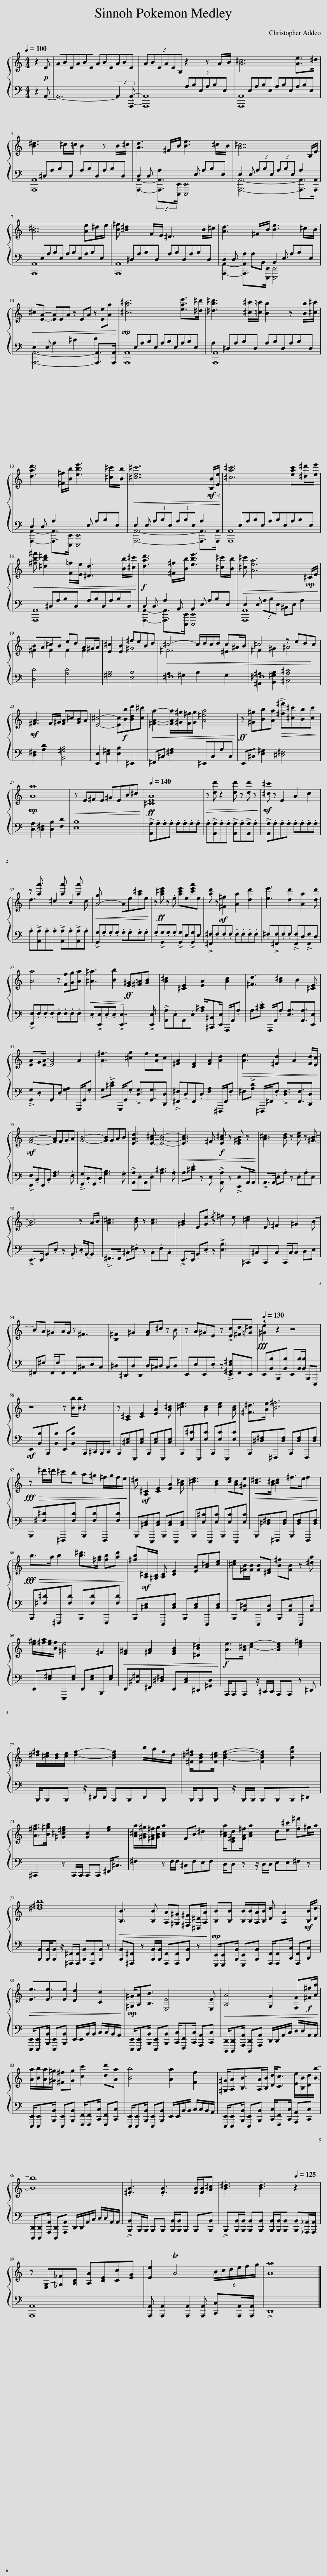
X:1
%%score { ( 1 4 ) | ( 2 3 ) }
L:1/8
Q:1/4=100
M:4/4
I:linebreak $
K:C
V:1 treble
V:4 treble
V:2 bass
V:3 bass
V:1
 (3:2:2z2[Q:1/4=80]!p! E |[Q:1/4=90]!ped! (3:2:12ABEABE[Q:1/4=100] ABEABE!ped-up! |!ped! (3:2:6ABEAEB, z2 z A/B/!ped-up! |!ped! [A^c]6 [Ae]>^d!ped-up! |$!ped! [B^d]3 ^c/=c/ B2 z B/^c/!ped-up! | %5
!ped! [Ad]3 ^F/B/ [Be]3 ^c/B/!ped-up! |!ped! [A^c]7 B,/E/!ped-up! |$!ped! [A^c]6 [Ae]^d/e/!ped-up! |!ped! [B-^f] [B^d]2 F/E/ ^D3 B/^c/!ped-up! |!ped! [Ad]3 ^F/B/ [Be]3 ^c/B/!ped-up! |$ %10
!ped!!<(! ^c[EA]- (3[EA]EA (3:2:6z EA z [Ee][Aa]!ped-up!!<)! |!mp!!ped! [^ca^c']6 [eae']>[^d^d']!ped-up! |!ped! [^db^d']3 [^c^c']/[=c=c']/ [Bb]2 z [Bb]/[^c^c']/!ped-up! |$!ped! [dad']3 [^F^f]/[Bb]/ [ebe']3 [^c^c']/[Bb]/!ped-up! |!ped!!<(! [^ce^c']7!mf!!<(! [B,B]/[Ee]/!ped-up!!<)!!<)! | %15
!ped! [^ca^c']6 [eac'][^d^d']/[ee']/!ped-up! |$!ped!!<(! [^fb-^f'] [^db^d']2 [F=f]/[Ee]/ [^Dd]3 [Bb]/[^c^c']/!ped-up!!<)! |!f!!ped! [dad']3 [^F^f]/[Bb]/ [ebe']3 [^c^c']/[Bb]/!ped-up! |[Q:1/4=90]!ped!!>(! [^c^c'] [Aea]6[Q:1/4=120]!mp! ^C/E/!ped-up!!>)![Q:1/4=85][Q:1/4=80][Q:1/4=40] |$[Q:1/4=100]!mp!!ped! ^F2 F2 F2 F2!ped-up! | %20
[Q:1/4=93]!ped! [E^c]2 [EB]2[Q:1/4=100] ^G4!ped-up! |!ped!!<(! ^F6[Q:1/4=90] ^E2[Q:1/4=100]!ped-up!!<)! |!ped!!<(! ^F2 ^G2 ^A4!ped-up!!<)! |$!mf!!ped! [^FA]3 F/^G/ [FA]^c[GB]A!ped-up! |!ped! [E^c]4- [Ec][Q:1/4=90]!f![Bb][Bdd'][c^c']!ped-up! | %25
[Q:1/4=95]!ped!!<(! [^FAa]2- [FAa]/[Q:1/4=100][^G^g]/[F^f]/[Gg]/[Q:1/4=90] [A^ea]4!ped-up!!<)! |[Q:1/4=87]!ff!!ped! z [^G^g][Q:1/4=85][Bb][Aa][Q:1/4=83]!>(! !>![^f^f'][^c^c'][Q:1/4=81][Bb][Q:1/4=70][cc']!ped-up!!>)! |$[Q:1/4=90]!mp!!ped! [Aa]8!ped-up! |[Q:1/4=80]!ped!!<(! z E^FE[Q:1/4=90] ^GE[Q:1/4=100]B^c!ped-up!!<)! |[Q:1/4=140]!ff! [^CEA]8 | %30
!>(! z [dd'] z2 [dd'] z [dd'] z!>)! |!mf! [^c^c'] z E2 A2 c2 |$ d3 ^c2 B2 c |!<(! A4- A!ff!e[a^c']e!<)! | z!ff! [a^c'e'] z .e [ac'e']e[c'e'a']e | %35
 [ad'] z!mf! [^F^f]2 [Aa]2 [dd']2 | [ee']3 [dd']2 [Aa]2 [dd'] |$ [Aa]4 z [Ff][Gg][Aa] |!<(! [^A^a]3 [Bb]2!ff! [E^G][^F=A][GB]!<)! |!ff! [A^c]2 [^CE]2 [EA]2 [Ac]2 | %40
 [^Fd]3 [A^c]2 B2 [^CE] |$ [EA]G/[EA]/- [EA]4 A2 | [A^f]3 [^cg]2 f[Ae]c | [^FA]2 [DF]2 [FA]2 [Ad]2 |!>(! [Ae]3 [^Fd]2 A2 [Fd]/[Ec]/!>)! |$ %45
!mf!!ped! [FA]4- [FA]FGA!ped-up! |!ped! [GB]4- [GB]GAB!ped-up! |!ped! [EAd]3 [EA^c]- [EAc]4-!ped-up! |!ped!!<(! [EAc]3 ^F!f! [EA^c] z [E^GB] z!ped-up!!<)! |!ff!!ped! [A^c]3 [Bd] z [ce] z [^GB]-!ped-up! |$ %50
!ped! [GB]6 z A/B/!ped-up! |!ped! [A^c]3 [Bd] z [Ac]3!ped-up! |!ped! [^GB]2 E[Ge] z{/e} ^f2 e!ped-up! |!ped! [^ce]2 E ^F2 ^G2 B-!ped-up! |$!ped! BA ^GA/G/ z ^F3!ped-up! | %55
!ped! [B,^F]2 ^G2 [FA]^c z B!ped-up! |!ped! z A^GE z[Q:1/4=60] !>![Ec][Q:1/4=280][^Fd][=G^d]!ped-up! |[Q:1/4=130]!fff! !^![^Ge]2 z2 z4 |$ z4 z [Bb]/[Bb]/ z2 | z [A,^C]2 [CE]2 [EA]2 [A^c] | %60
 [^ce]3 [Ac]2 [ce]2 [Ac] | [^F^d]>[Ae] [B^f]6 |$!fff!!>(! z ^d'/=d'/ ^c'b a^g ^f/g/f/e/!>)! | ^d!mf! [A,^C]2 [CE]2 [EA]2 [A^c] | [^ce]3 [Ac]2 [ce][Ac][^Ge] | %65
!<(! [B^d]>[A^c] [Bd]2 ^f>e f2!<)! |$!fff!!>(! b>a b2 [b^d']>[^fa] [fb][ad']!>)! | [^fb]!mf![A,^C]/[^G,B,]/ [A,C] [CE]2 [EA][A^c][ce] | [^ce][^FB]/[FB]/ [FB][^DF] [B^f][FB] z [^da] |$ [e^g]/[^fa]/[eg]/[Bf]/ [^Ge]4 ^F2 | %70
!<(! [E^G]2 [^FA]2 [EGB]2 [^DB^d]2!<)! |!f!!ped! [Ae]>[A^c] [ce]2- [Ace]2 [ce^g]2!ped-up! |$!ped! [^d^f]/[^ce]/[Bd]/[ce]/ [df]2- [Bdf]2 b/a/f/d/!ped-up! |!ped! [^F^d^f]/[FBd][F^ce]/ [Bdf]2- [FBdf]2 [Bfb]2!ped-up! |$!ped! [A^fa]>[B^gb] [^G^c^eg]2 [Gc]2 [eg]2!ped-up! | %75
!ped! [A^ca]/[^GB^g]/[^FA^f]/[GBg]/ [Aca]2 FB ^d2!ped-up! |!ped! [A^ca]/[D^Fd][FA^f]/ [Aca]2 d[e^c'] [f^f']^g/a/!ped-up! |$!ped! [^d^fb]8!ped-up! |!ped!!>(! [B,B]3 [B,B] [A,A][^G,^G] [^F,^F][^D,^D]/[A,A]/!ped-up!!>)! |!mp!!ped! [B,B][B,B] [B,B]/[B,B]/[A,A]/[B,B]/ [Dd] [A,A]2!mf! [B,B]/[Dd]/!ped-up! |$ %80
!ped!!>(! [Ee]3/2[Ee]3/2[Ee] [Dd]2 [Cc]2!ped-up!!>)! |!mp!!ped! [^G,^G]/[A,A][B,B]3/2 [E,E]4 [E,E]!ped-up! |!ped!!<(! [A,A]4 [G,G]2 [F,F]!f![^F^f]/[Aa]/!ped-up!!<)! |$!f!!ped! [Aa]/[Bb]/[Aa]/[^G^g]/ [^F^f][Gg] [cc']2 [dd'][Aa]!ped-up! |!ped! [Bb]4 [Aa]2 [Ff]2!ped-up! | %85
!ped! [^G,^G]/[A,A][B,B]>[A,A][B,B]/ [Dd]<[Cc] [Ee]/[B,B]/[Dd]/[Bb]/-!ped-up! |$!ped! [Bb]8!ped-up! |!ped! .[^FB]3 .[FB]3 [FB]/[FB]/[A^c]!ped-up! |!ped! .[B^d]3 .[Bd]3[Q:1/4=125] z2!ped-up! ||$[K:Db]!ped! z [E,G,]-[xG,_F-][xA,C-] [A,A]-[xCE-][Cc]-[xEG-]!ped-up! | %90
!ped! [Ee]2 TA4 (6:4:6B/c/d/e/f/g/!ped-up! |!ped! [Aa]8!ped-up! |] %92
V:2
 (3:2:2z2 A,,- | A,,6- (3:2:2A,,2 [A,,,A,,]- | [A,,,A,,]8 | [A,,,A,,]8 |$ [A,,,A,,]8 | %5
 [A,,,A,,]2- [A,,,A,,]>[E,,,E,,] [E,,,E,,]4 | [A,,,A,,]6- [A,,,A,,]>[A,,,A,,] |$ [A,,,A,,]8 | [A,,,A,,]8 | [A,,,A,,]2- [A,,,A,,]>[E,,,E,,] [E,,,E,,]4 |$ %10
 [A,,,A,,]6- [A,,,A,,]>[A,,,A,,] | [A,,,A,,]8 | [A,,,A,,]8 |$ [A,,,A,,]2- [A,,,A,,]>[E,,,E,,] [E,,,E,,]4 | [A,,,A,,]6- [A,,,A,,]>[A,,,A,,] | %15
 [A,,,A,,]8 |$ [A,,,A,,]8 | [A,,,A,,]2- [A,,,A,,]>[E,,,E,,] [E,,,E,,]4 | [A,,,A,,]8 |$ [D,D]4 [A,D]4 | %20
 [^G,B,]4 [E,B,]4 | ^F,8 | ^F,8 |$ [D,^F,]2 [A,D]2 [B,,^G,B,]4 | [E,,E,]2 [E,^G,]2 [E,B,]2 ^E,,2 | %25
 ^F,,^C, [^F,A,]2 ^E,,C,A,C, | E,,^C, [E,^G,]2 [^D,^F,]4 |$ [D,-A,]2 [D,^F,]2 [D,B,]2 [F,D]2 | [E,B,]8 | !>![A,,A,].A,.A,.A, .A,.A,.A,.A, | %30
 .A,!>![A,,A,].A,.A, !>![A,,A,].A,!>![A,,A,].A, | !>![A,,A,].A,.A,.A, .A,.A,.A,.A, |$ .A,!>![A,,A,].A,.A, !>![A,,A,].A,!>![A,,A,].A, | !>![G,,G,].G,.G,.G, .G,.G,.G,.G, | .G,!>![G,,G,].G,.G, !>![G,,G,]E,!>![G,,G,]E, | %35
 !>![^F,,^F,].F,.F,.F, .F,.F,.F,.F, | .^F,!>![^F,,F,].F,.F, !>![F,,F,]D,!>![F,,F,]D, |$ !>![F,,F,].F,.F,.F, .F,.F,.F,.F, | .E,!>![E,,E,].E,.E, !>![E,,E,]7/2 !>![E,,E,]/ | !>![A,,A,].E,A,,.E, [A,^C]/[^C,,^C,][E,,E,]/ A,,,/A,,/.A, | %40
 A,.[^CE] A,,,/A,,/.A, [E,A,]3/2[A,,A,]3/2[E,,E,] |$ !>![G,,G,].E,G,,.E, [G,A,]2 G,,,/G,,/.G, | G,!>![^CE] G,,,/G,,/.G, !>![D,G,]3/2[G,,G,]3/2[D,,D,] | !>![^F,,^F,].D,F,,.D, [F,A,]2 ^F,,,/F,,/.F, | ^F,!>![A,D] ^F,,,/^F,,/.F, !>![D,F,]3/2[F,,F,]3/2[D,,D,] |$ %45
 !>![F,,F,].C,F,,.C, [F,A,]3 .F, | !>![G,,G,].D,G,,.D, [G,B,]3 .G, | !>![A,,A,].E,A,,.E, [A,^C]3 .A, | A,.[^CE] z E, !>![A,,A,] z !>![E,,E,]A,,/A,,/ | !>!A,,>A,, .E,.A, z .E,.A,E, |$ %50
 !>!E,,>E,, .B,,.E, z .B,, .E,/B,,/-B,, | !>!^F,,>F,, .^C,.^F, z .C,.F,.C, | !>!E,,>E,, .B,,.E, z !>![E,B,]3 | ^C,,^C,C,,C, C,,/C,/C, D,E, |$ ^F,,^F, F,,/F,/F,, F,,^C,E,C, | %55
 ^D,^D,,D,D,, D,/^C,/D, C,D, | E,,E,E,,.E, z !>![E,,^G,,E,^G,]F,,E,, | E,,[B,,B,]B,,,[B,,B,] E,,[B,,B,]/[B,,B,]/ B,,,E,,, |$!mf! E,,[B,,B,]B,,,[B,,B,] E,,[B,,B,] B,,,/^C,,/B,,,/C,,/ | B,,,[^C,E,]E,,,[C,E,] B,,,[C,E,]E,,,[C,E,] | %60
 B,,,[E,^C]E,,,[E,C] B,,,[E,C]E,,,[E,C] | B,,,[^D,^F,]^F,,,[D,F,] B,,,[D,F,]F,,,[D,F,] |$ B,,,[^F,^D]^F,,,[F,D] B,,,[F,D]F,,,[F,D] | B,,,[^C,E,]E,,,[C,E,] B,,,[C,E,]E,,,[C,E,] | B,,,[E,^C]E,,,[E,C] B,,,[E,C]E,,,[E,C] | %65
 B,,,[^D,^F,]^F,,,[D,F,] B,,,[D,F,]F,,,[D,F,] |$ B,,,[^F,^D]^F,,,[F,D] B,,,[F,D]F,,,[F,D] | B,,,[^C,E,]E,,,[C,E,] B,,,[C,E,]E,,,[C,E,] | B,,,[A,,^D,]E,,,[A,,D,] B,,,[A,,D,]E,,,[A,,D,] |$ E,,[E,^G,]E,,,[E,G,] E,,[E,G,]B,,,[E,G,] | %70
 E,,[^C,^G,]^F,,[^D,^F,] E,,[C,E,]^D,,[^G,,D,] | A,,,/A,,,A,,, z/ ^C,,/C,,/ A,,,A,,, z ^D,, |$ B,,,/B,,,B,,, z/ ^D,,/D,,/ B,,,B,,,D,,B,,, | B,,,/B,,,B,,, z/ B,,,/B,,,/ B,,,B,,,B,,,^D,, |$ ^C,,2 z C,,/C,,/ C,,C,, ^F,,<^C, | %75
 ^F,2 z F,/F,/ ^C,F,E,F, | D,/D, z z/ D,/D,/ E,E,^F, z |$ [B,,,B,,][B,,,B,,]/[B,,,B,,] z/ [^F,,,^F,,]/[F,,,F,,]/ [B,,,B,,][F,,,F,,][B,,,B,,] z | [B,,,B,,][^F,,,^F,,] z [B,,,B,,]/[B,,,B,,]/ [F,,,F,,][F,,,F,,][B,,,B,,] z | [E,,,E,,]/[E,,,E,,][B,,,B,,]/ [E,,,E,,][B,,,B,,] [F,,,F,,]/[F,,,F,,][C,,C,]/ [F,,,F,,][C,,C,] |$ %80
 [E,,,E,,]/[E,,,E,,][B,,,B,,]/ [E,,,E,,][B,,,B,,] E,,/E,,/B,,/B,,/ C,/C,/B,,/A,,/ | [E,,,E,,]/[E,,,E,,][B,,,B,,]/ [E,,,E,,][B,,,B,,] [C,,C,]/[F,,,F,,][C,,C,]/ [A,,,A,,][C,,C,] | [D,,,D,,]/[D,,,D,,][A,,,A,,]/ [D,,,D,,][A,,,A,,] D,,/D,,/A,,/C,/ D,/D,/A,,/A,,/ |$ [E,,,E,,]/[E,,,E,,][B,,,B,,]/ [E,,,E,,][B,,,B,,] [F,,,F,,]/[F,,,F,,][C,,C,]/ [F,,,F,,][C,,C,] | [E,,,E,,]/[E,,,E,,][B,,,B,,]/ [E,,,E,,][B,,,B,,] E,,/E,,/B,,/B,,/ C,/C,/B,,/A,,/ | %85
 [E,,,E,,]/[E,,,E,,][B,,,B,,]/ [E,,,E,,][B,,,B,,] [C,,C,]/[F,,,F,,][C,,C,]/ [A,,,A,,][C,,C,] |$ [D,,,D,,]/[D,,,D,,][A,,,A,,]/ [D,,,D,,][A,,,A,,] D,,/D,,/A,,/C,/ D,/D,/A,,/A,,/ | !>![B,,,B,,]B,,,/B,,,/ B,,,B,,, [B,,,B,,]/[B,,,B,,]/B,,, B,,,[B,,,B,,] | !>!B,,,[B,,,B,,]/[B,,,B,,]/ [B,,,B,,][B,,,B,,] [B,,,B,,]/[B,,,B,,]/[B,,,B,,] [B,,,B,,][_A,,,_A,,]/[A,,,A,,]/ ||$[K:Db] [A,,,A,,]8 | %90
 [A,,,A,,] [A,,,A,,]2 [A,,,A,,]2 [A,,,A,,] [C,,C,][A,,,A,,]/[A,,,A,,]/ | !>!D,,8 |] %92
V:3
 x2 | x8 | x4 (3:2:6A,B,E,A,B,E, | (3:2:11x2 E,A,B,E, A,B,E,A,B,E, |$ (3:2:11x2 ^D,A,B,D, A,B,D,A,B,D, | %5
 (3:2:2D,2 D, (3:2:2A,2 x (3:2:2x2 E, (3A,B,E, | (3:2:2E,2 E, (3A,B,E, (3A,B,E, A,2 |$ (3:2:11x2 E,A,B,E, A,B,E,A,B,E, | (3:2:11x2 ^D,A,B,D, A,B,D,A,B,D, | (3:2:2D,2 D, (9:4:3(1:1:2A,2 A,B,, (3:2:2B,,2 E, (3A,B,E, |$ %10
 (3:2:2E,2 E, A,2 ^C2 D2 | (3:2:11x2 E,A,B,E, A,B,E,A,B,E, | (3:2:11A,2 ^D,A,B,D, A,B,D,A,B,D, |$ (3:2:2D,2 D, A,2 (3:2:2x2 E, (3A,B,E, | (3:2:2E,2 E, (3A,B,E, (3A,B,E, A,2 | %15
 (3:2:11x2 E,A,B,E, A,B,E,A,B,E, |$ (3:2:11x2 ^D,A,B,D, A,B,D,A,B,D, | (3:2:2D,2 D, (3:2:2A,2 B,, (3:2:2B,,2 E, (3A,B,E, | (3:2:2E,2 E, (3A,B,E, ^C,E, A,2 |$ x8 | %20
 x8 | A,2 ^G,2 B,2 G,2 | [^A,,^A,]2 [B,,^G,B,]2 [^C,A,^C]4 |$ x8 | x8 | %25
 x8 | x8 |$ x8 | x8 | x8 | %30
 x8 | x8 |$ x8 | x8 | x8 | %35
 x8 | x8 |$ x8 | x8 | x8 | %40
 x8 |$ x8 | x8 | x8 | x8 |$ %45
 x8 | x8 | x8 | x8 | x8 |$ %50
 x8 | x8 | x8 | x8 |$ x8 | %55
 x8 | x8 | x8 |$ x8 | x8 | %60
 x8 | x8 |$ x8 | x8 | x8 | %65
 x8 |$ x8 | x8 | x8 |$ x8 | %70
 x8 | x8 |$ x8 | x8 |$ x8 | %75
 x8 | x8 |$ x8 | x8 | x8 |$ %80
 x8 | x8 | x8 |$ x8 | x8 | %85
 x8 |$ x8 | x8 | x8 ||$[K:Db] x8 | %90
 x8 | x8 |] %92
V:4
 x2 | x8 | x8 | x8 |$ x8 | %5
 x8 | x8 |$ x8 | x8 | x8 |$ %10
 x8 | x8 | x8 |$ x8 | x8 | %15
 x8 |$ x8 | x8 | x8 |$ BA^cB ed A^G/A/ | %20
 x4 ^feBd | ^c4- c/d/c/d/ c^A/B/ | ^c4 z edc |$ x8 | x8 | %25
 x8 | x8 |$ x8 | x8 | x8 | %30
 x8 | x8 |$ z [aa'] x2 [aa'] x [aa'] x | g x x2 x4 | x8 | %35
 x8 | x8 |$ x8 | x8 | x8 | %40
 x8 |$ x8 | x8 | x8 | x8 |$ %45
 x8 | x8 | x8 | x8 | x8 |$ %50
 x8 | x8 | x8 | x8 |$ x8 | %55
 x8 | x8 | x8 |$ x8 | x8 | %60
 x8 | x8 |$ x8 | x8 | x8 | %65
 x8 |$ x8 | x8 | x8 |$ x8 | %70
 x8 | x8 |$ x8 | x8 |$ x8 | %75
 x8 | x8 |$ x8 | x8 | x8 |$ %80
 x8 | x8 | x8 |$ x8 | x8 | %85
 x8 |$ x8 | x8 | x8 ||$[K:Db] x8 | %90
 x8 | x8 |] %92
